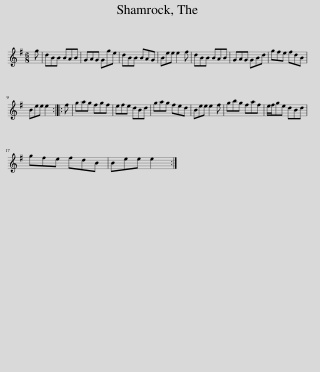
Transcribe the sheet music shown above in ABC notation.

X:1
L:1/8
M:6/8
I:linebreak $
K:G
V:1 treble
V:1
 g | dBB BAB | GAG Gge | dBB BAG | Bee e2 f | %5
 dBB BAB | GAG GBd | gfe fdB |$ Bee e2 :: f | %10
 gag fgf | efe dBd | gag fed | Bee e2 f | gbg faf | %15
 e/f/ge dBd |$ gfe fdB | Bee e2 :| %18
